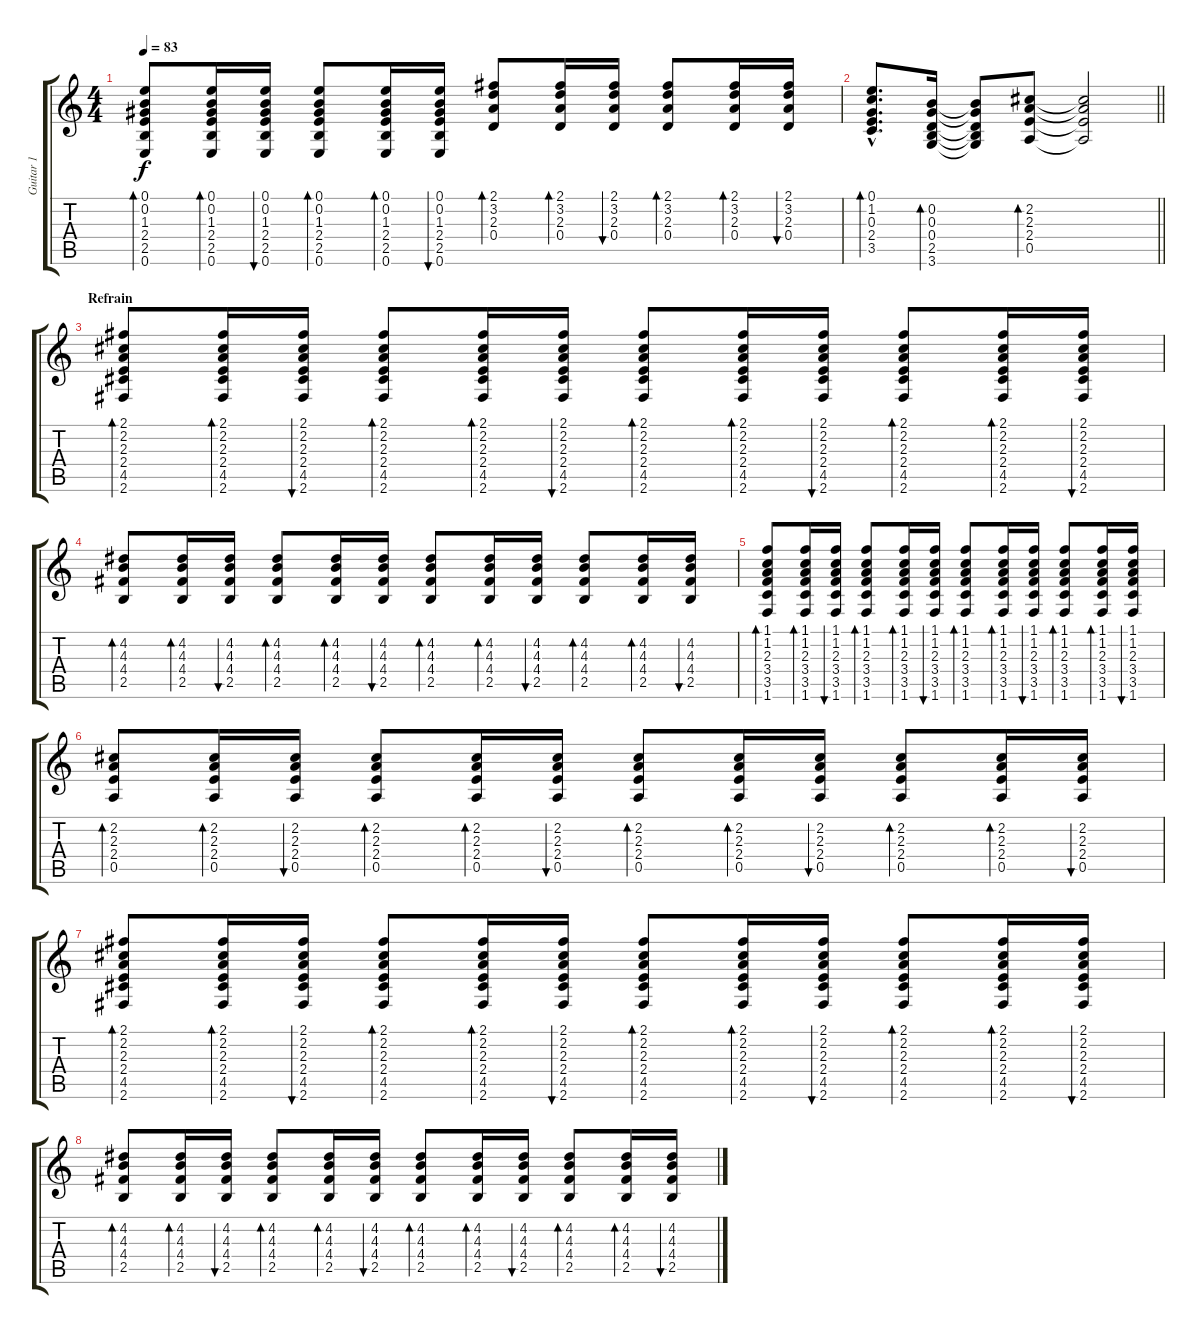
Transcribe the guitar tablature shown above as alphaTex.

\track ("Guitar 1" "Guitar 1") {instrument acousticguitarsteel}
\staff {score tabs}
\tuning (E4 B3 G3 D3 A2 E2) {hide}
\ts (4 4)
\tempo 83
\clef g2
\ks c
(0.1 0.2 1.3 2.4 2.5 0.6).8{bd 60 dy f} (0.1 0.2 1.3 2.4 2.5 0.6).16{bd 60} (0.1 0.2 1.3 2.4 2.5 0.6).16{bu 60} (0.1 0.2 1.3 2.4 2.5 0.6).8{bd 60} (0.1 0.2 1.3 2.4 2.5 0.6).16{bd 60} (0.1 0.2 1.3 2.4 2.5 0.6).16{bu 60} (2.1 3.2 2.3 0.4).8{bd 60} (2.1 3.2 2.3 0.4).16{bd 60} (2.1 3.2 2.3 0.4).16{bu 60} (2.1 3.2 2.3 0.4).8{bd 60} (2.1 3.2 2.3 0.4).16{bd 60} (2.1 3.2 2.3 0.4).16{bu 60} |
\barLineRight lightlight
(0.1{hac} 1.2{hac} 0.3{hac} 2.4{hac} 3.5{hac}).8{d bd 60} (0.2 0.3 0.4 2.5 3.6).16{bd 60} (0.2{t} 0.3{t} 0.4{t} 2.5{t} 3.6{t}).8 (2.2 2.3 2.4 0.5).8{bd 60} (2.2{t} 2.3{t} 2.4{t} 0.5{t}).2 |
\section ("" "Refrain")
(2.1 2.2 2.3 2.4 4.5 2.6).8{bd 60} (2.1 2.2 2.3 2.4 4.5 2.6).16{bd 60} (2.1 2.2 2.3 2.4 4.5 2.6).16{bu 60} (2.1 2.2 2.3 2.4 4.5 2.6).8{bd 60} (2.1 2.2 2.3 2.4 4.5 2.6).16{bd 60} (2.1 2.2 2.3 2.4 4.5 2.6).16{bu 60} (2.1 2.2 2.3 2.4 4.5 2.6).8{bd 60} (2.1 2.2 2.3 2.4 4.5 2.6).16{bd 60} (2.1 2.2 2.3 2.4 4.5 2.6).16{bu 60} (2.1 2.2 2.3 2.4 4.5 2.6).8{bd 60} (2.1 2.2 2.3 2.4 4.5 2.6).16{bd 60} (2.1 2.2 2.3 2.4 4.5 2.6).16{bu 60} |
(4.2 4.3 4.4 2.5).8{bd 60} (4.2 4.3 4.4 2.5).16{bd 60} (4.2 4.3 4.4 2.5).16{bu 60} (4.2 4.3 4.4 2.5).8{bd 60} (4.2 4.3 4.4 2.5).16{bd 60} (4.2 4.3 4.4 2.5).16{bu 60} (4.2 4.3 4.4 2.5).8{bd 60} (4.2 4.3 4.4 2.5).16{bd 60} (4.2 4.3 4.4 2.5).16{bu 60} (4.2 4.3 4.4 2.5).8{bd 60} (4.2 4.3 4.4 2.5).16{bd 60} (4.2 4.3 4.4 2.5).16{bu 60} |
(1.1 1.2 2.3 3.4 3.5 1.6).8{bd 60} (1.1 1.2 2.3 3.4 3.5 1.6).16{bd 60} (1.1 1.2 2.3 3.4 3.5 1.6).16{bu 60} (1.1 1.2 2.3 3.4 3.5 1.6).8{bd 60} (1.1 1.2 2.3 3.4 3.5 1.6).16{bd 60} (1.1 1.2 2.3 3.4 3.5 1.6).16{bu 60} (1.1 1.2 2.3 3.4 3.5 1.6).8{bd 60} (1.1 1.2 2.3 3.4 3.5 1.6).16{bd 60} (1.1 1.2 2.3 3.4 3.5 1.6).16{bu 60} (1.1 1.2 2.3 3.4 3.5 1.6).8{bd 60} (1.1 1.2 2.3 3.4 3.5 1.6).16{bd 60} (1.1 1.2 2.3 3.4 3.5 1.6).16{bu 60} |
(2.2 2.3 2.4 0.5).8{bd 60} (2.2 2.3 2.4 0.5).16{bd 60} (2.2 2.3 2.4 0.5).16{bu 60} (2.2 2.3 2.4 0.5).8{bd 60} (2.2 2.3 2.4 0.5).16{bd 60} (2.2 2.3 2.4 0.5).16{bu 60} (2.2 2.3 2.4 0.5).8{bd 60} (2.2 2.3 2.4 0.5).16{bd 60} (2.2 2.3 2.4 0.5).16{bu 60} (2.2 2.3 2.4 0.5).8{bd 60} (2.2 2.3 2.4 0.5).16{bd 60} (2.2 2.3 2.4 0.5).16{bu 60} |
(2.1 2.2 2.3 2.4 4.5 2.6).8{bd 60} (2.1 2.2 2.3 2.4 4.5 2.6).16{bd 60} (2.1 2.2 2.3 2.4 4.5 2.6).16{bu 60} (2.1 2.2 2.3 2.4 4.5 2.6).8{bd 60} (2.1 2.2 2.3 2.4 4.5 2.6).16{bd 60} (2.1 2.2 2.3 2.4 4.5 2.6).16{bu 60} (2.1 2.2 2.3 2.4 4.5 2.6).8{bd 60} (2.1 2.2 2.3 2.4 4.5 2.6).16{bd 60} (2.1 2.2 2.3 2.4 4.5 2.6).16{bu 60} (2.1 2.2 2.3 2.4 4.5 2.6).8{bd 60} (2.1 2.2 2.3 2.4 4.5 2.6).16{bd 60} (2.1 2.2 2.3 2.4 4.5 2.6).16{bu 60} |
(4.2 4.3 4.4 2.5).8{bd 60} (4.2 4.3 4.4 2.5).16{bd 60} (4.2 4.3 4.4 2.5).16{bu 60} (4.2 4.3 4.4 2.5).8{bd 60} (4.2 4.3 4.4 2.5).16{bd 60} (4.2 4.3 4.4 2.5).16{bu 60} (4.2 4.3 4.4 2.5).8{bd 60} (4.2 4.3 4.4 2.5).16{bd 60} (4.2 4.3 4.4 2.5).16{bu 60} (4.2 4.3 4.4 2.5).8{bd 60} (4.2 4.3 4.4 2.5).16{bd 60} (4.2 4.3 4.4 2.5).16{bu 60}
